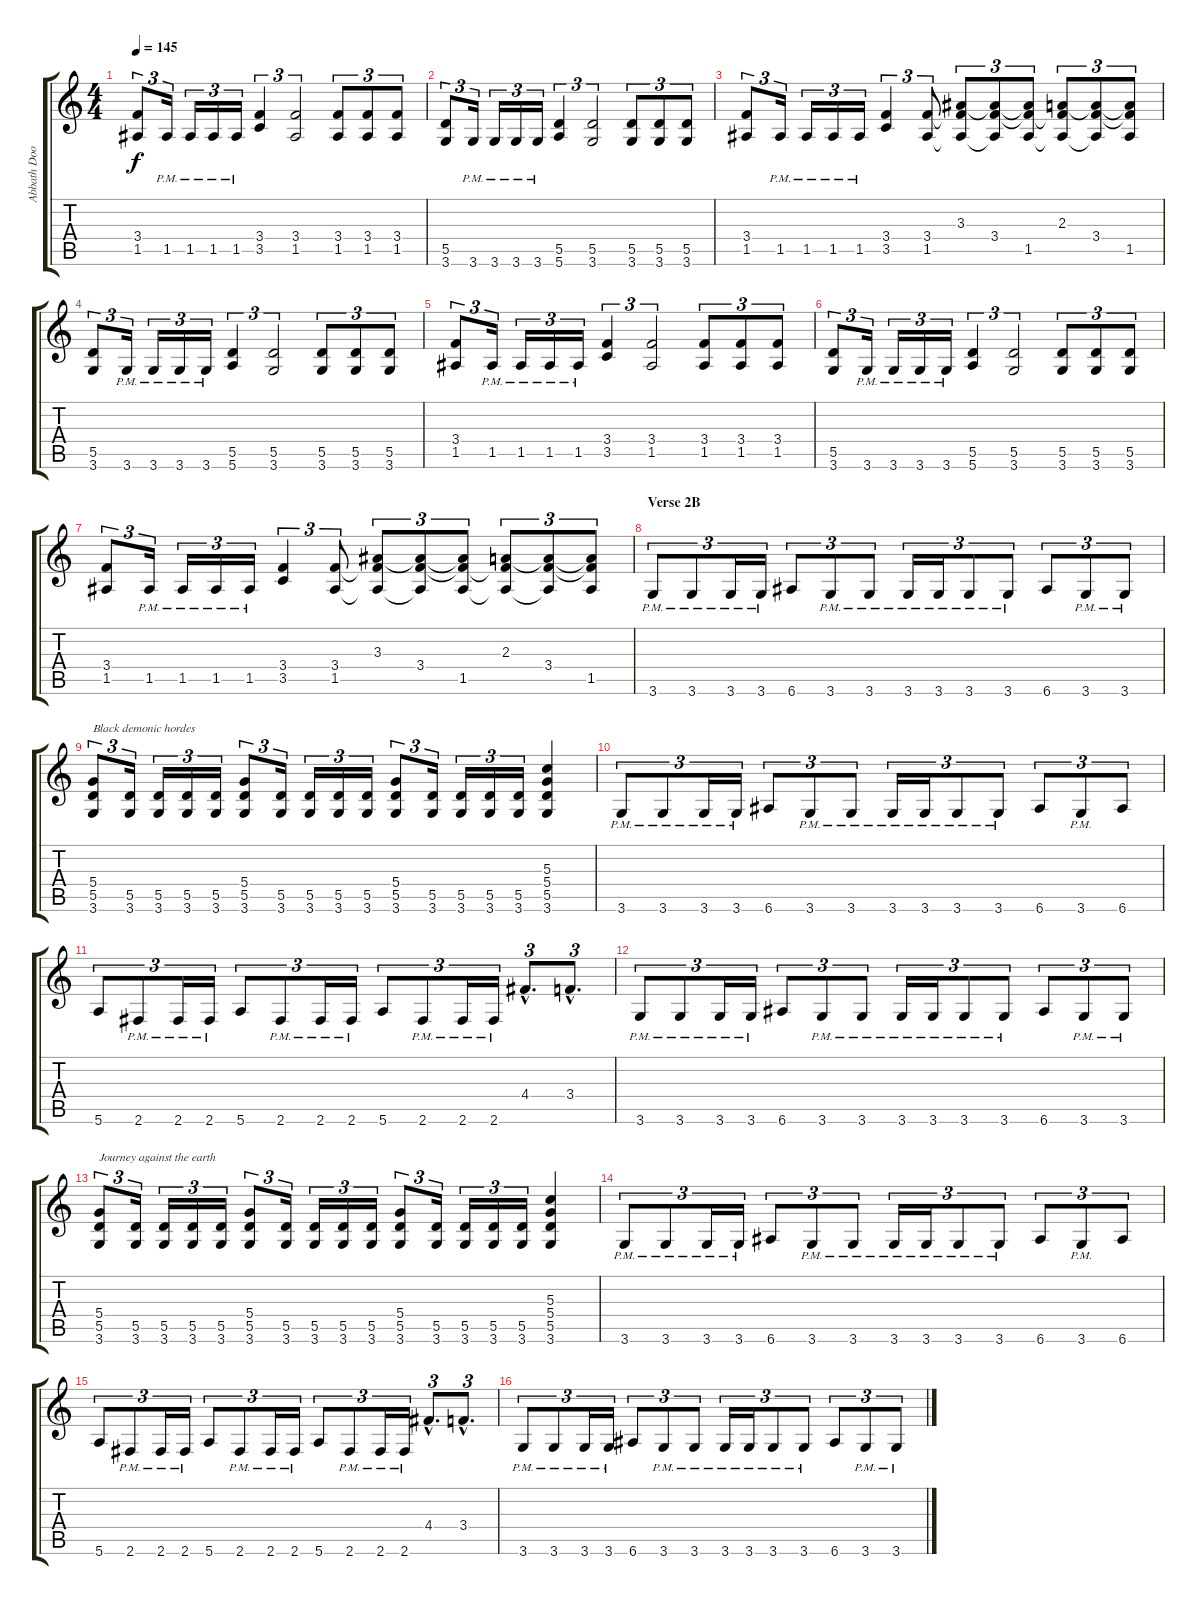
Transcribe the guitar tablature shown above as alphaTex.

\track ("Abbath Doom Occulta" "Abbath Doo") {instrument distortionguitar}
\staff {score tabs}
\tuning (E4 B3 G3 D3 A2 E2) {hide}
\ts (4 4)
\tempo 145
\clef g2
\ks c
(3.4 1.5).8{tu (3 2) dy f} 1.5{pm}.16{tu (3 2)} 1.5{pm}.16{tu (3 2)} 1.5{pm}.16{tu (3 2)} 1.5{pm}.16{tu (3 2)} (3.4 3.5).4{tu (3 2)} (3.4 1.5).2{tu (3 2)} (3.4 1.5).8{tu (3 2)} (3.4 1.5).8{tu (3 2)} (3.4 1.5).8{tu (3 2)} |
(5.5 3.6).8{tu (3 2)} 3.6{pm}.16{tu (3 2)} 3.6{pm}.16{tu (3 2)} 3.6{pm}.16{tu (3 2)} 3.6{pm}.16{tu (3 2)} (5.5 5.6).4{tu (3 2)} (5.5 3.6).2{tu (3 2)} (5.5 3.6).8{tu (3 2)} (5.5 3.6).8{tu (3 2)} (5.5 3.6).8{tu (3 2)} |
(3.4 1.5).8{tu (3 2)} 1.5{pm}.16{tu (3 2)} 1.5{pm}.16{tu (3 2)} 1.5{pm}.16{tu (3 2)} 1.5{pm}.16{tu (3 2)} (3.4 3.5).4{tu (3 2)} (3.4 1.5).8{tu (3 2)} (3.3 3.4{t} 1.5{t}).8{tu (3 2)} (3.3{t} 3.4 1.5{t}).8{tu (3 2)} (3.3{t} 3.4{t} 1.5).8{tu (3 2)} (2.3 3.4{t} 1.5{t}).8{tu (3 2)} (2.3{t} 3.4 1.5{t}).8{tu (3 2)} (2.3{t} 3.4{t} 1.5).8{tu (3 2)} |
(5.5 3.6).8{tu (3 2)} 3.6{pm}.16{tu (3 2)} 3.6{pm}.16{tu (3 2)} 3.6{pm}.16{tu (3 2)} 3.6{pm}.16{tu (3 2)} (5.5 5.6).4{tu (3 2)} (5.5 3.6).2{tu (3 2)} (5.5 3.6).8{tu (3 2)} (5.5 3.6).8{tu (3 2)} (5.5 3.6).8{tu (3 2)} |
(3.4 1.5).8{tu (3 2)} 1.5{pm}.16{tu (3 2)} 1.5{pm}.16{tu (3 2)} 1.5{pm}.16{tu (3 2)} 1.5{pm}.16{tu (3 2)} (3.4 3.5).4{tu (3 2)} (3.4 1.5).2{tu (3 2)} (3.4 1.5).8{tu (3 2)} (3.4 1.5).8{tu (3 2)} (3.4 1.5).8{tu (3 2)} |
(5.5 3.6).8{tu (3 2)} 3.6{pm}.16{tu (3 2)} 3.6{pm}.16{tu (3 2)} 3.6{pm}.16{tu (3 2)} 3.6{pm}.16{tu (3 2)} (5.5 5.6).4{tu (3 2)} (5.5 3.6).2{tu (3 2)} (5.5 3.6).8{tu (3 2)} (5.5 3.6).8{tu (3 2)} (5.5 3.6).8{tu (3 2)} |
(3.4 1.5).8{tu (3 2)} 1.5{pm}.16{tu (3 2)} 1.5{pm}.16{tu (3 2)} 1.5{pm}.16{tu (3 2)} 1.5{pm}.16{tu (3 2)} (3.4 3.5).4{tu (3 2)} (3.4 1.5).8{tu (3 2)} (3.3 3.4{t} 1.5{t}).8{tu (3 2)} (3.3{t} 3.4 1.5{t}).8{tu (3 2)} (3.3{t} 3.4{t} 1.5).8{tu (3 2)} (2.3 3.4{t} 1.5{t}).8{tu (3 2)} (2.3{t} 3.4 1.5{t}).8{tu (3 2)} (2.3{t} 3.4{t} 1.5).8{tu (3 2)} |
\section ("" "Verse 2B")
3.6{pm}.8{tu (3 2)} 3.6{pm}.8{tu (3 2)} 3.6{pm}.16{tu (3 2)} 3.6{pm}.16{tu (3 2)} 6.6.8{tu (3 2)} 3.6{pm}.8{tu (3 2)} 3.6{pm}.8{tu (3 2)} 3.6{pm}.16{tu (3 2)} 3.6{pm}.16{tu (3 2)} 3.6{pm}.8{tu (3 2)} 3.6{pm}.8{tu (3 2)} 6.6.8{tu (3 2)} 3.6{pm}.8{tu (3 2)} 3.6{pm}.8{tu (3 2)} |
(5.4 5.5 3.6).8{tu (3 2) txt "Black demonic hordes"} (5.5 3.6).16{tu (3 2)} (5.5 3.6).16{tu (3 2)} (5.5 3.6).16{tu (3 2)} (5.5 3.6).16{tu (3 2)} (5.4 5.5 3.6).8{tu (3 2)} (5.5 3.6).16{tu (3 2)} (5.5 3.6).16{tu (3 2)} (5.5 3.6).16{tu (3 2)} (5.5 3.6).16{tu (3 2)} (5.4 5.5 3.6).8{tu (3 2)} (5.5 3.6).16{tu (3 2)} (5.5 3.6).16{tu (3 2)} (5.5 3.6).16{tu (3 2)} (5.5 3.6).16{tu (3 2)} (5.3 5.4 5.5 3.6).4 |
3.6{pm}.8{tu (3 2)} 3.6{pm}.8{tu (3 2)} 3.6{pm}.16{tu (3 2)} 3.6{pm}.16{tu (3 2)} 6.6.8{tu (3 2)} 3.6{pm}.8{tu (3 2)} 3.6{pm}.8{tu (3 2)} 3.6{pm}.16{tu (3 2)} 3.6{pm}.16{tu (3 2)} 3.6{pm}.8{tu (3 2)} 3.6{pm}.8{tu (3 2)} 6.6.8{tu (3 2)} 3.6{pm}.8{tu (3 2)} 6.6.8{tu (3 2)} |
5.6.8{tu (3 2)} 2.6{pm}.8{tu (3 2)} 2.6{pm}.16{tu (3 2)} 2.6{pm}.16{tu (3 2)} 5.6.8{tu (3 2)} 2.6{pm}.8{tu (3 2)} 2.6{pm}.16{tu (3 2)} 2.6{pm}.16{tu (3 2)} 5.6.8{tu (3 2)} 2.6{pm}.8{tu (3 2)} 2.6{pm}.16{tu (3 2)} 2.6{pm}.16{tu (3 2)} 4.4{hac}.8{d tu (3 2)} 3.4{hac}.8{d tu (3 2)} |
3.6{pm}.8{tu (3 2)} 3.6{pm}.8{tu (3 2)} 3.6{pm}.16{tu (3 2)} 3.6{pm}.16{tu (3 2)} 6.6.8{tu (3 2)} 3.6{pm}.8{tu (3 2)} 3.6{pm}.8{tu (3 2)} 3.6{pm}.16{tu (3 2)} 3.6{pm}.16{tu (3 2)} 3.6{pm}.8{tu (3 2)} 3.6{pm}.8{tu (3 2)} 6.6.8{tu (3 2)} 3.6{pm}.8{tu (3 2)} 3.6{pm}.8{tu (3 2)} |
(5.4 5.5 3.6).8{tu (3 2) txt "Journey against the earth"} (5.5 3.6).16{tu (3 2)} (5.5 3.6).16{tu (3 2)} (5.5 3.6).16{tu (3 2)} (5.5 3.6).16{tu (3 2)} (5.4 5.5 3.6).8{tu (3 2)} (5.5 3.6).16{tu (3 2)} (5.5 3.6).16{tu (3 2)} (5.5 3.6).16{tu (3 2)} (5.5 3.6).16{tu (3 2)} (5.4 5.5 3.6).8{tu (3 2)} (5.5 3.6).16{tu (3 2)} (5.5 3.6).16{tu (3 2)} (5.5 3.6).16{tu (3 2)} (5.5 3.6).16{tu (3 2)} (5.3 5.4 5.5 3.6).4 |
3.6{pm}.8{tu (3 2)} 3.6{pm}.8{tu (3 2)} 3.6{pm}.16{tu (3 2)} 3.6{pm}.16{tu (3 2)} 6.6.8{tu (3 2)} 3.6{pm}.8{tu (3 2)} 3.6{pm}.8{tu (3 2)} 3.6{pm}.16{tu (3 2)} 3.6{pm}.16{tu (3 2)} 3.6{pm}.8{tu (3 2)} 3.6{pm}.8{tu (3 2)} 6.6.8{tu (3 2)} 3.6{pm}.8{tu (3 2)} 6.6.8{tu (3 2)} |
5.6.8{tu (3 2)} 2.6{pm}.8{tu (3 2)} 2.6{pm}.16{tu (3 2)} 2.6{pm}.16{tu (3 2)} 5.6.8{tu (3 2)} 2.6{pm}.8{tu (3 2)} 2.6{pm}.16{tu (3 2)} 2.6{pm}.16{tu (3 2)} 5.6.8{tu (3 2)} 2.6{pm}.8{tu (3 2)} 2.6{pm}.16{tu (3 2)} 2.6{pm}.16{tu (3 2)} 4.4{hac}.8{d tu (3 2)} 3.4{hac}.8{d tu (3 2)} |
3.6{pm}.8{tu (3 2)} 3.6{pm}.8{tu (3 2)} 3.6{pm}.16{tu (3 2)} 3.6{pm}.16{tu (3 2)} 6.6.8{tu (3 2)} 3.6{pm}.8{tu (3 2)} 3.6{pm}.8{tu (3 2)} 3.6{pm}.16{tu (3 2)} 3.6{pm}.16{tu (3 2)} 3.6{pm}.8{tu (3 2)} 3.6{pm}.8{tu (3 2)} 6.6.8{tu (3 2)} 3.6{pm}.8{tu (3 2)} 3.6{pm}.8{tu (3 2)}
